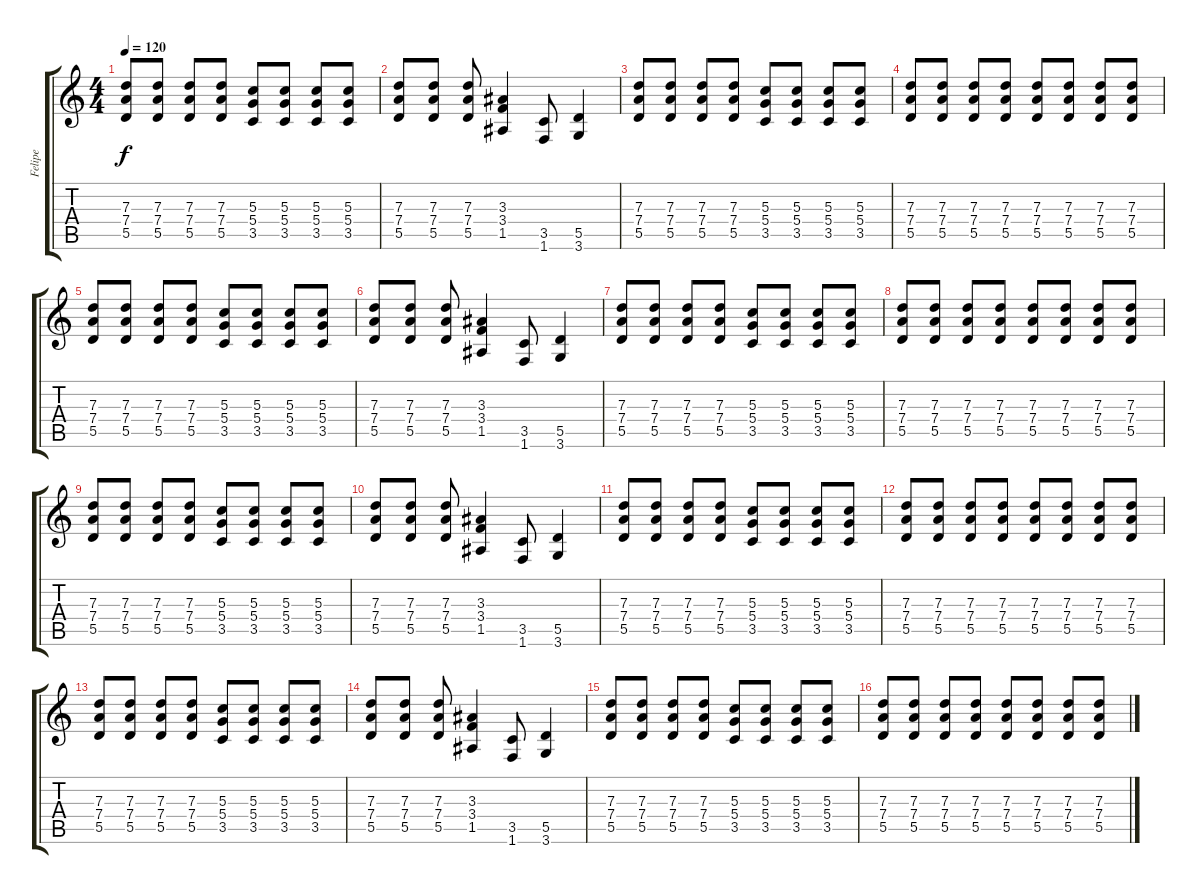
\track ("Felipe" "Felipe") {instrument distortionguitar}
\staff {score tabs}
\tuning (E4 B3 G3 D3 A2 E2) {hide}
\ts (4 4)
\tempo 120
\clef g2
\ks c
(7.3 7.4 5.5).8{dy f instrument distortionguitar} (7.3 7.4 5.5).8 (7.3 7.4 5.5).8 (7.3 7.4 5.5).8 (5.3 5.4 3.5).8 (5.3 5.4 3.5).8 (5.3 5.4 3.5).8 (5.3 5.4 3.5).8 |
(7.3 7.4 5.5).8 (7.3 7.4 5.5).8 (7.3 7.4 5.5).8 (3.3 3.4 1.5).4 (3.5 1.6).8 (5.5 3.6).4 |
(7.3 7.4 5.5).8 (7.3 7.4 5.5).8 (7.3 7.4 5.5).8 (7.3 7.4 5.5).8 (5.3 5.4 3.5).8 (5.3 5.4 3.5).8 (5.3 5.4 3.5).8 (5.3 5.4 3.5).8 |
(7.3 7.4 5.5).8 (7.3 7.4 5.5).8 (7.3 7.4 5.5).8 (7.3 7.4 5.5).8 (7.3 7.4 5.5).8 (7.3 7.4 5.5).8 (7.3 7.4 5.5).8 (7.3 7.4 5.5).8 |
(7.3 7.4 5.5).8 (7.3 7.4 5.5).8 (7.3 7.4 5.5).8 (7.3 7.4 5.5).8 (5.3 5.4 3.5).8 (5.3 5.4 3.5).8 (5.3 5.4 3.5).8 (5.3 5.4 3.5).8 |
(7.3 7.4 5.5).8 (7.3 7.4 5.5).8 (7.3 7.4 5.5).8 (3.3 3.4 1.5).4 (3.5 1.6).8 (5.5 3.6).4 |
(7.3 7.4 5.5).8 (7.3 7.4 5.5).8 (7.3 7.4 5.5).8 (7.3 7.4 5.5).8 (5.3 5.4 3.5).8 (5.3 5.4 3.5).8 (5.3 5.4 3.5).8 (5.3 5.4 3.5).8 |
(7.3 7.4 5.5).8 (7.3 7.4 5.5).8 (7.3 7.4 5.5).8 (7.3 7.4 5.5).8 (7.3 7.4 5.5).8 (7.3 7.4 5.5).8 (7.3 7.4 5.5).8 (7.3 7.4 5.5).8 |
(7.3 7.4 5.5).8 (7.3 7.4 5.5).8 (7.3 7.4 5.5).8 (7.3 7.4 5.5).8 (5.3 5.4 3.5).8 (5.3 5.4 3.5).8 (5.3 5.4 3.5).8 (5.3 5.4 3.5).8 |
(7.3 7.4 5.5).8 (7.3 7.4 5.5).8 (7.3 7.4 5.5).8 (3.3 3.4 1.5).4 (3.5 1.6).8 (5.5 3.6).4 |
(7.3 7.4 5.5).8 (7.3 7.4 5.5).8 (7.3 7.4 5.5).8 (7.3 7.4 5.5).8 (5.3 5.4 3.5).8 (5.3 5.4 3.5).8 (5.3 5.4 3.5).8 (5.3 5.4 3.5).8 |
(7.3 7.4 5.5).8 (7.3 7.4 5.5).8 (7.3 7.4 5.5).8 (7.3 7.4 5.5).8 (7.3 7.4 5.5).8 (7.3 7.4 5.5).8 (7.3 7.4 5.5).8 (7.3 7.4 5.5).8 |
(7.3 7.4 5.5).8 (7.3 7.4 5.5).8 (7.3 7.4 5.5).8 (7.3 7.4 5.5).8 (5.3 5.4 3.5).8 (5.3 5.4 3.5).8 (5.3 5.4 3.5).8 (5.3 5.4 3.5).8 |
(7.3 7.4 5.5).8 (7.3 7.4 5.5).8 (7.3 7.4 5.5).8 (3.3 3.4 1.5).4 (3.5 1.6).8 (5.5 3.6).4 |
(7.3 7.4 5.5).8 (7.3 7.4 5.5).8 (7.3 7.4 5.5).8 (7.3 7.4 5.5).8 (5.3 5.4 3.5).8 (5.3 5.4 3.5).8 (5.3 5.4 3.5).8 (5.3 5.4 3.5).8 |
(7.3 7.4 5.5).8 (7.3 7.4 5.5).8 (7.3 7.4 5.5).8 (7.3 7.4 5.5).8 (7.3 7.4 5.5).8 (7.3 7.4 5.5).8 (7.3 7.4 5.5).8 (7.3 7.4 5.5).8
